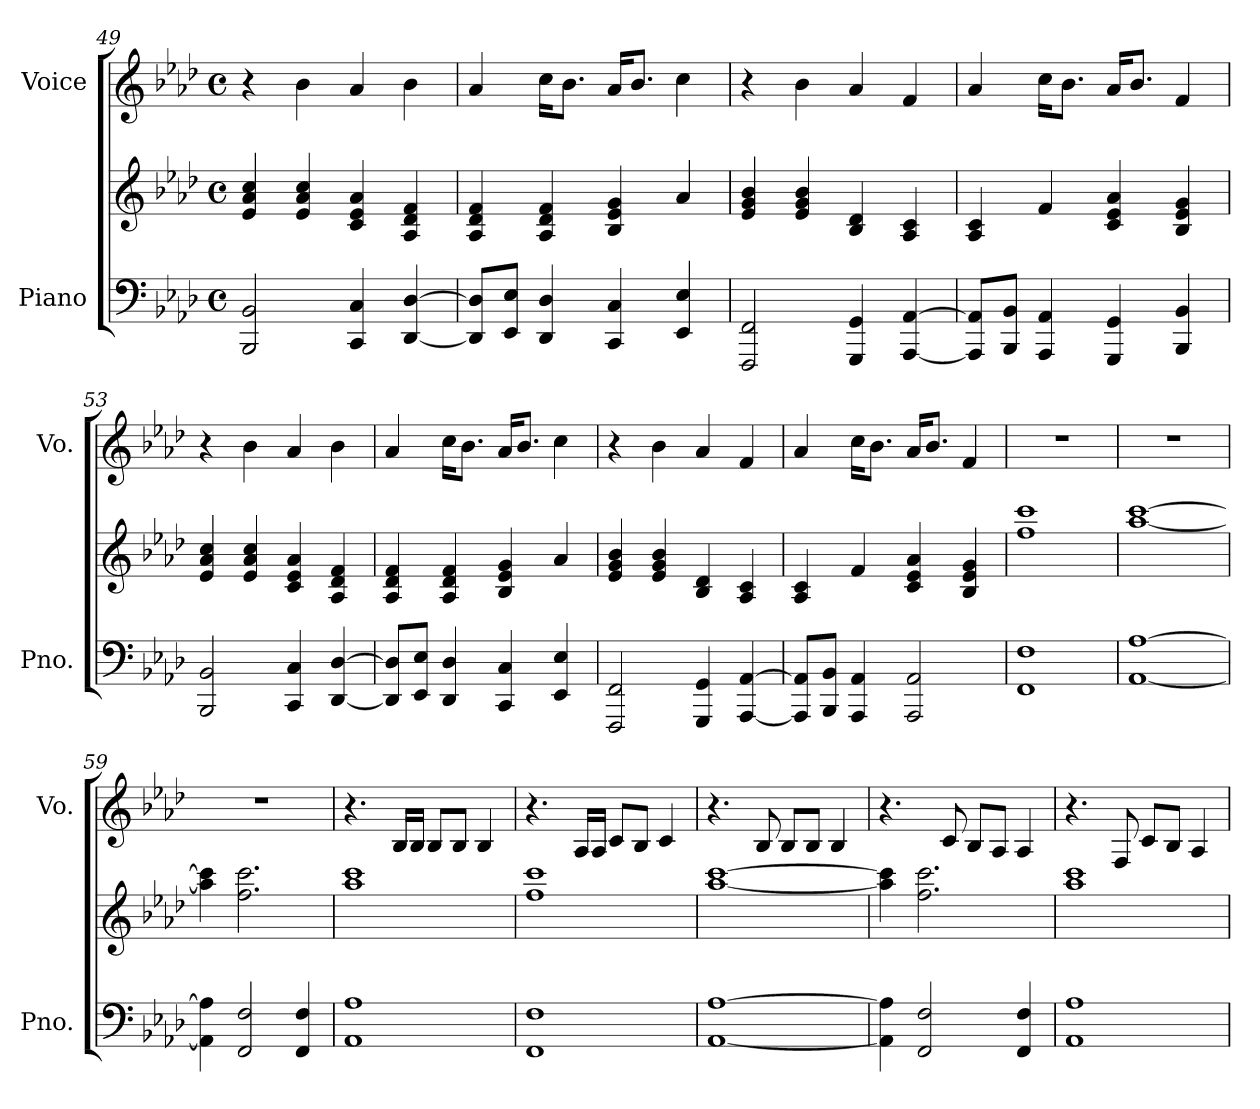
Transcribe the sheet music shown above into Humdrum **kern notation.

**kern	**kern	**kern
*part2	*part2	*part1
*staff3	*staff2	*staff1
*I"Piano	*	*I"Voice
*I'Pno.	*	*I'Vo.
*clefF4	*clefG2	*clefG2
*k[b-e-a-d-]	*k[b-e-a-d-]	*k[b-e-a-d-]
*M4/4	*M4/4	*M4/4
*met(c)	*met(c)	*met(c)
=49	=49	=49
2BBB-/ 2BB-/	4e-/ 4a-/ 4cc/	4r
.	4e-/ 4a-/ 4cc/	4b-\
4CC/ 4C/	4c/ 4e-/ 4a-/	4a-/
[4DD-/ [4D-/	4A-/ 4d-/ 4f/	4b-\
=50	=50	=50
8DD-/] 8D-/]L	4A-/ 4d-/ 4f/	4a-/
8EE-/ 8E-/J	.	.
4DD-/ 4D-/	4A-/ 4d-/ 4f/	16cc\KL
.	.	8.b-\J
4CC/ 4C/	4B-/ 4e-/ 4g/	16a-/KL
.	.	8.b-/J
4EE-/ 4E-/	4a-/	4cc\
!!LO:LB:g=z
=51	=51	=51
2FFF/ 2FF/	4e-/ 4g/ 4b-/	4r
.	4e-/ 4g/ 4b-/	4b-\
4GGG/ 4GG/	4B-/ 4d-/	4a-/
[4AAA-/ [4AA-/	4A-/ 4c/	4f/
=52	=52	=52
8AAA-/] 8AA-/]L	4A-/ 4c/	4a-/
8BBB-/ 8BB-/J	.	.
4AAA-/ 4AA-/	4f/	16cc\KL
.	.	8.b-\J
4GGG/ 4GG/	4c/ 4e-/ 4a-/	16a-/KL
.	.	8.b-/J
4BBB-/ 4BB-/	4B-/ 4e-/ 4g/	4f/
=53	=53	=53
2BBB-/ 2BB-/	4e-/ 4a-/ 4cc/	4r
.	4e-/ 4a-/ 4cc/	4b-\
4CC/ 4C/	4c/ 4e-/ 4a-/	4a-/
[4DD-/ [4D-/	4A-/ 4d-/ 4f/	4b-\
=54	=54	=54
8DD-/] 8D-/]L	4A-/ 4d-/ 4f/	4a-/
8EE-/ 8E-/J	.	.
4DD-/ 4D-/	4A-/ 4d-/ 4f/	16cc\KL
.	.	8.b-\J
4CC/ 4C/	4B-/ 4e-/ 4g/	16a-/KL
.	.	8.b-/J
4EE-/ 4E-/	4a-/	4cc\
=55	=55	=55
2FFF/ 2FF/	4e-/ 4g/ 4b-/	4r
.	4e-/ 4g/ 4b-/	4b-\
4GGG/ 4GG/	4B-/ 4d-/	4a-/
[4AAA-/ [4AA-/	4A-/ 4c/	4f/
=56	=56	=56
8AAA-/] 8AA-/]L	4A-/ 4c/	4a-/
8BBB-/ 8BB-/J	.	.
4AAA-/ 4AA-/	4f/	16cc\KL
.	.	8.b-\J
2AAA-/ 2AA-/	4c/ 4e-/ 4a-/	16a-/KL
.	.	8.b-/J
.	4B-/ 4e-/ 4g/	4f/
=57	=57	=57
1FF 1F	1ff 1ccc	1r
=58	=58	=58
[1AA- [1A-	[1aa- [1ccc	1r
!!LO:LB:g=z
=59	=59	=59
4AA-\] 4A-\]	4aa-\] 4ccc\]	1r
2FF/ 2F/	2.ff\ 2.ccc\	.
4FF/ 4F/	.	.
=60	=60	=60
1AA- 1A-	1aa- 1ccc	4.r
.	.	16B-/LL
.	.	16B-/JJ
.	.	8B-/L
.	.	8B-/J
.	.	4B-/
=61	=61	=61
1FF 1F	1ff 1ccc	4.r
.	.	16A-/LL
.	.	16A-/JJ
.	.	8c/L
.	.	8B-/J
.	.	4c/
=62	=62	=62
[1AA- [1A-	[1aa- [1ccc	4.r
.	.	8B-/
.	.	8B-/L
.	.	8B-/J
.	.	4B-/
=63	=63	=63
4AA-\] 4A-\]	4aa-\] 4ccc\]	4.r
2FF/ 2F/	2.ff\ 2.ccc\	.
.	.	8c/
.	.	8B-/L
.	.	8A-/J
4FF/ 4F/	.	4A-/
=64	=64	=64
1AA- 1A-	1aa- 1ccc	4.r
.	.	8F/
.	.	8c/L
.	.	8B-/J
.	.	4A-/
=	=	=
*-	*-	*-
